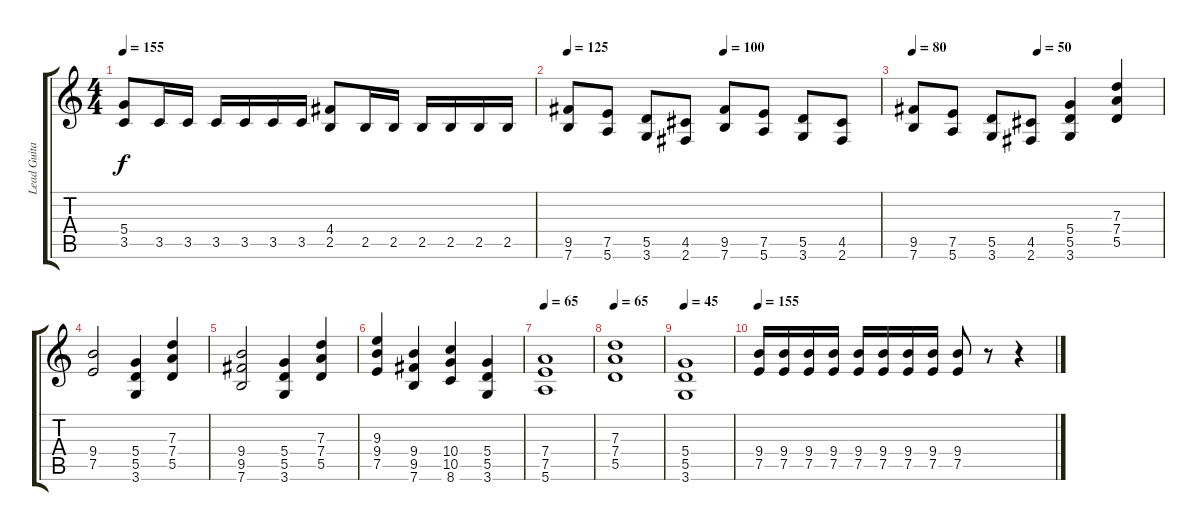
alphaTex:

\track ("Lead Guitar" "Lead Guita") {instrument distortionguitar}
\staff {score tabs}
\tuning (E4 B3 G3 D3 A2 E2) {hide}
\ts (4 4)
\tempo 155
\clef g2
\ks c
(5.4 3.5).8{dy f} 3.5.16 3.5.16 3.5.16 3.5.16 3.5.16 3.5.16 (4.4 2.5).8 2.5.16 2.5.16 2.5.16 2.5.16 2.5.16 2.5.16 |
\tempo 125
\tempo (100 0.5)
(9.5 7.6).8 (7.5 5.6).8 (5.5 3.6).8 (4.5 2.6).8 (9.5 7.6).8 (7.5 5.6).8 (5.5 3.6).8 (4.5 2.6).8 |
\tempo 80
\tempo (50 0.5)
(9.5 7.6).8 (7.5 5.6).8 (5.5 3.6).8 (4.5 2.6).8 (5.4 5.5 3.6).4 (7.3 7.4 5.5).4 |
(9.4 7.5).2 (5.4 5.5 3.6).4 (7.3 7.4 5.5).4 |
(9.4 9.5 7.6).2 (5.4 5.5 3.6).4 (7.3 7.4 5.5).4 |
(9.3 9.4 7.5).4 (9.4 9.5 7.6).4 (10.4 10.5 8.6).4 (5.4 5.5 3.6).4 |
\tempo 65
(7.4 7.5 5.6).1 |
\tempo 65
(7.3 7.4 5.5).1 |
\tempo 45
(5.4 5.5 3.6).1 |
\tempo 155
(9.4 7.5).16 (9.4 7.5).16 (9.4 7.5).16 (9.4 7.5).16 (9.4 7.5).16 (9.4 7.5).16 (9.4 7.5).16 (9.4 7.5).16 (9.4 7.5).8 r.8 r.4
